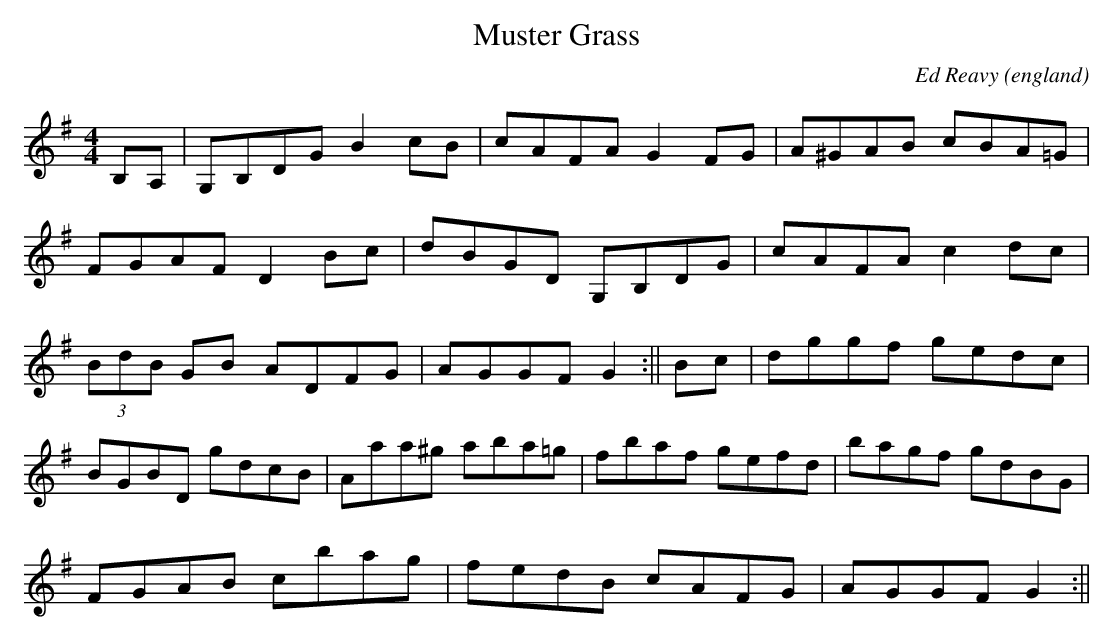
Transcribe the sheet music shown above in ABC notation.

X:1
T:Muster Grass
O:england
C:Ed Reavy
M:4/4
L:1/8
K:G
B,A,|G,B,DG B2 cB|cAFA G2 FG|A^GAB cBA=G|
FGAF D2 Bc|dBGD G,B,DG|cAFA c2 dc|
(3BdB GB ADFG|AGGF G2:||Bc|dggf gedc|
BGBD gdcB|Aaa^g aba=g|fbaf gefd|bagf gdBG|
FGAB cbag|fedB cAFG|AGGF G2:||
